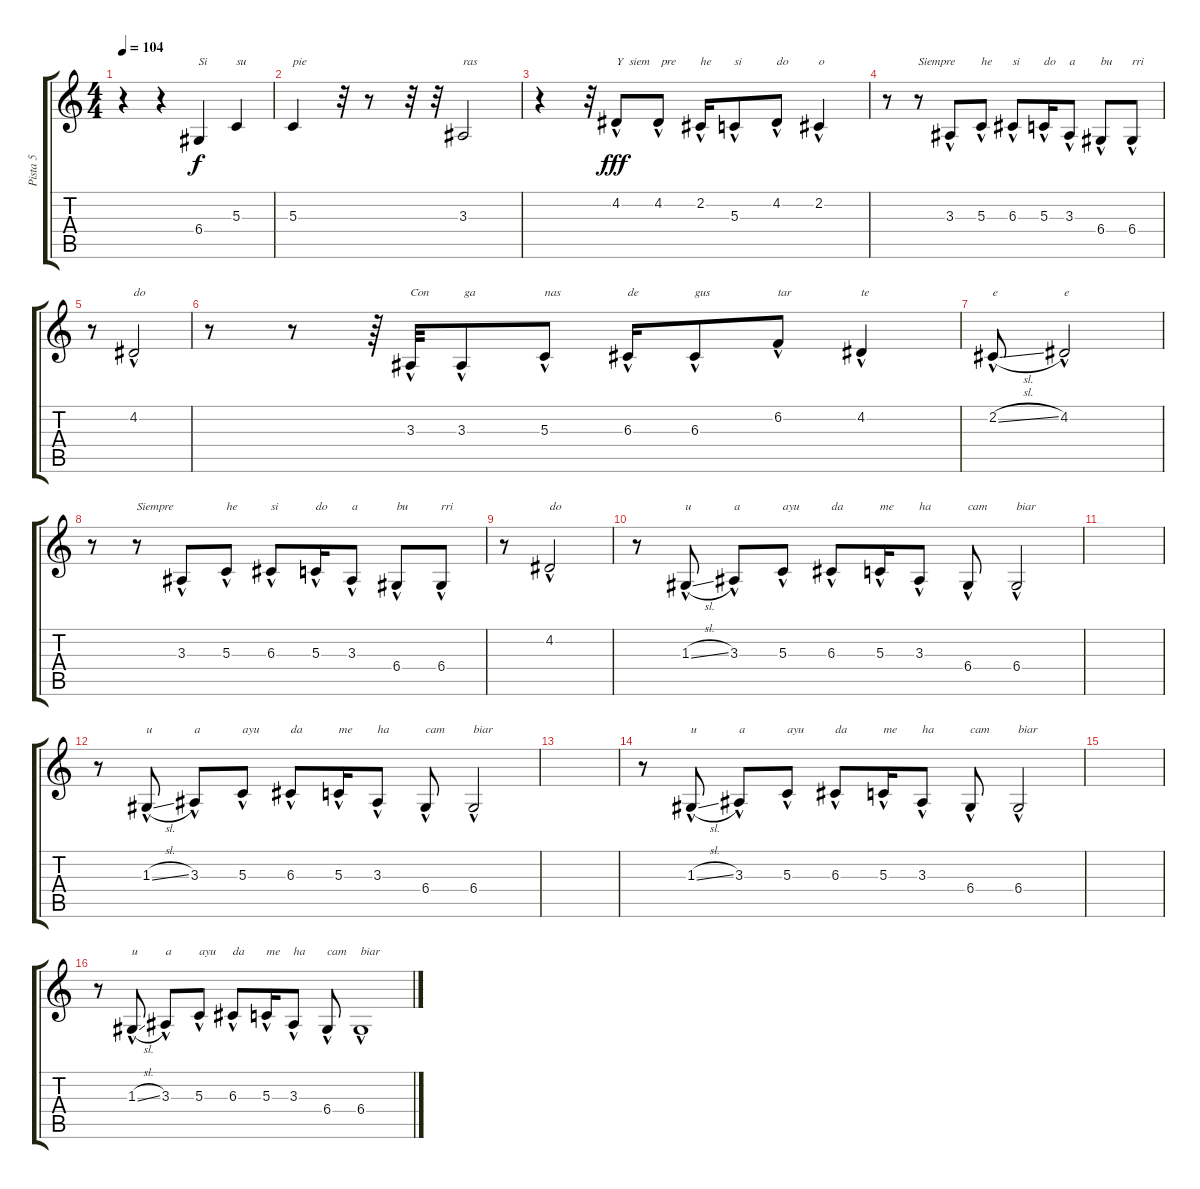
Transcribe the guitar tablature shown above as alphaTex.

\track ("Pista 5" "Pista 5") {instrument sopranosax}
\staff {score tabs}
\tuning (E4 B3 G3 D3 A2 E2) {hide}
\ts (4 4)
\tempo 104
\clef g2
\ks c
r.4{dy f} r.4 6.4.4{txt "Si"} 5.3.4{txt "su"} |
5.3.4{txt "pie"} r.32 r.8 r.32 r.32 3.3.2{txt "ras"} |
r.4 r.32 4.2{hac}.8{txt "Y  siem" dy fff} 4.2{hac}.8{txt " pre"} 2.2{hac}.16{txt "he"} 5.3{hac}.8{txt "si"} 4.2{hac}.8{txt "do"} 2.2{hac}.4{txt "o"} |
r.8 r.8{txt "Siempre"} 3.3{hac}.8 5.3{hac}.8{txt "he"} 6.3{hac}.8{txt "si"} 5.3{hac}.16{txt "do"} 3.3{hac}.8{txt "a"} 6.4{hac}.8{txt "bu"} 6.4{hac}.8{txt "rri"} |
r.8 4.2{hac}.2{txt "do"} |
r.8 r.8 r.64 3.3{hac}.32{txt "Con "} 3.3{hac}.8{txt " ga"} 5.3{hac}.8{txt "nas"} 6.3{hac}.16{txt "de"} 6.3{hac}.8{txt "gus"} 6.2{hac}.8{txt "tar"} 4.2{hac}.4{txt "te"} |
2.2{sl hac}.8{txt "e"} 4.2{hac}.2{txt "e"} |
r.8 r.8{txt "Siempre"} 3.3{hac}.8 5.3{hac}.8{txt "he"} 6.3{hac}.8{txt "si"} 5.3{hac}.16{txt "do"} 3.3{hac}.8{txt "a"} 6.4{hac}.8{txt "bu"} 6.4{hac}.8{txt "rri"} |
r.8 4.2{hac}.2{txt "do"} |
r.8 1.3{sl hac}.8{txt "u"} 3.3{hac}.8{txt "a"} 5.3{hac}.8{txt "ayu"} 6.3{hac}.8{txt "da"} 5.3{hac}.16{txt "me"} 3.3{hac}.8{txt "ha"} 6.4{hac}.8{txt "cam"} 6.4{hac}.2{txt "biar"} |
|
r.8 1.3{sl hac}.8{txt "u"} 3.3{hac}.8{txt "a"} 5.3{hac}.8{txt "ayu"} 6.3{hac}.8{txt "da"} 5.3{hac}.16{txt "me"} 3.3{hac}.8{txt "ha"} 6.4{hac}.8{txt "cam"} 6.4{hac}.2{txt "biar"} |
|
r.8 1.3{sl hac}.8{txt "u"} 3.3{hac}.8{txt "a"} 5.3{hac}.8{txt "ayu"} 6.3{hac}.8{txt "da"} 5.3{hac}.16{txt "me"} 3.3{hac}.8{txt "ha"} 6.4{hac}.8{txt "cam"} 6.4{hac}.2{txt "biar"} |
|
r.8 1.3{sl hac}.8{txt "u"} 3.3{hac}.8{txt "a"} 5.3{hac}.8{txt "ayu"} 6.3{hac}.8{txt "da"} 5.3{hac}.16{txt "me"} 3.3{hac}.8{txt "ha"} 6.4{hac}.8{txt "cam"} 6.4{hac}.1{txt "biar"}
